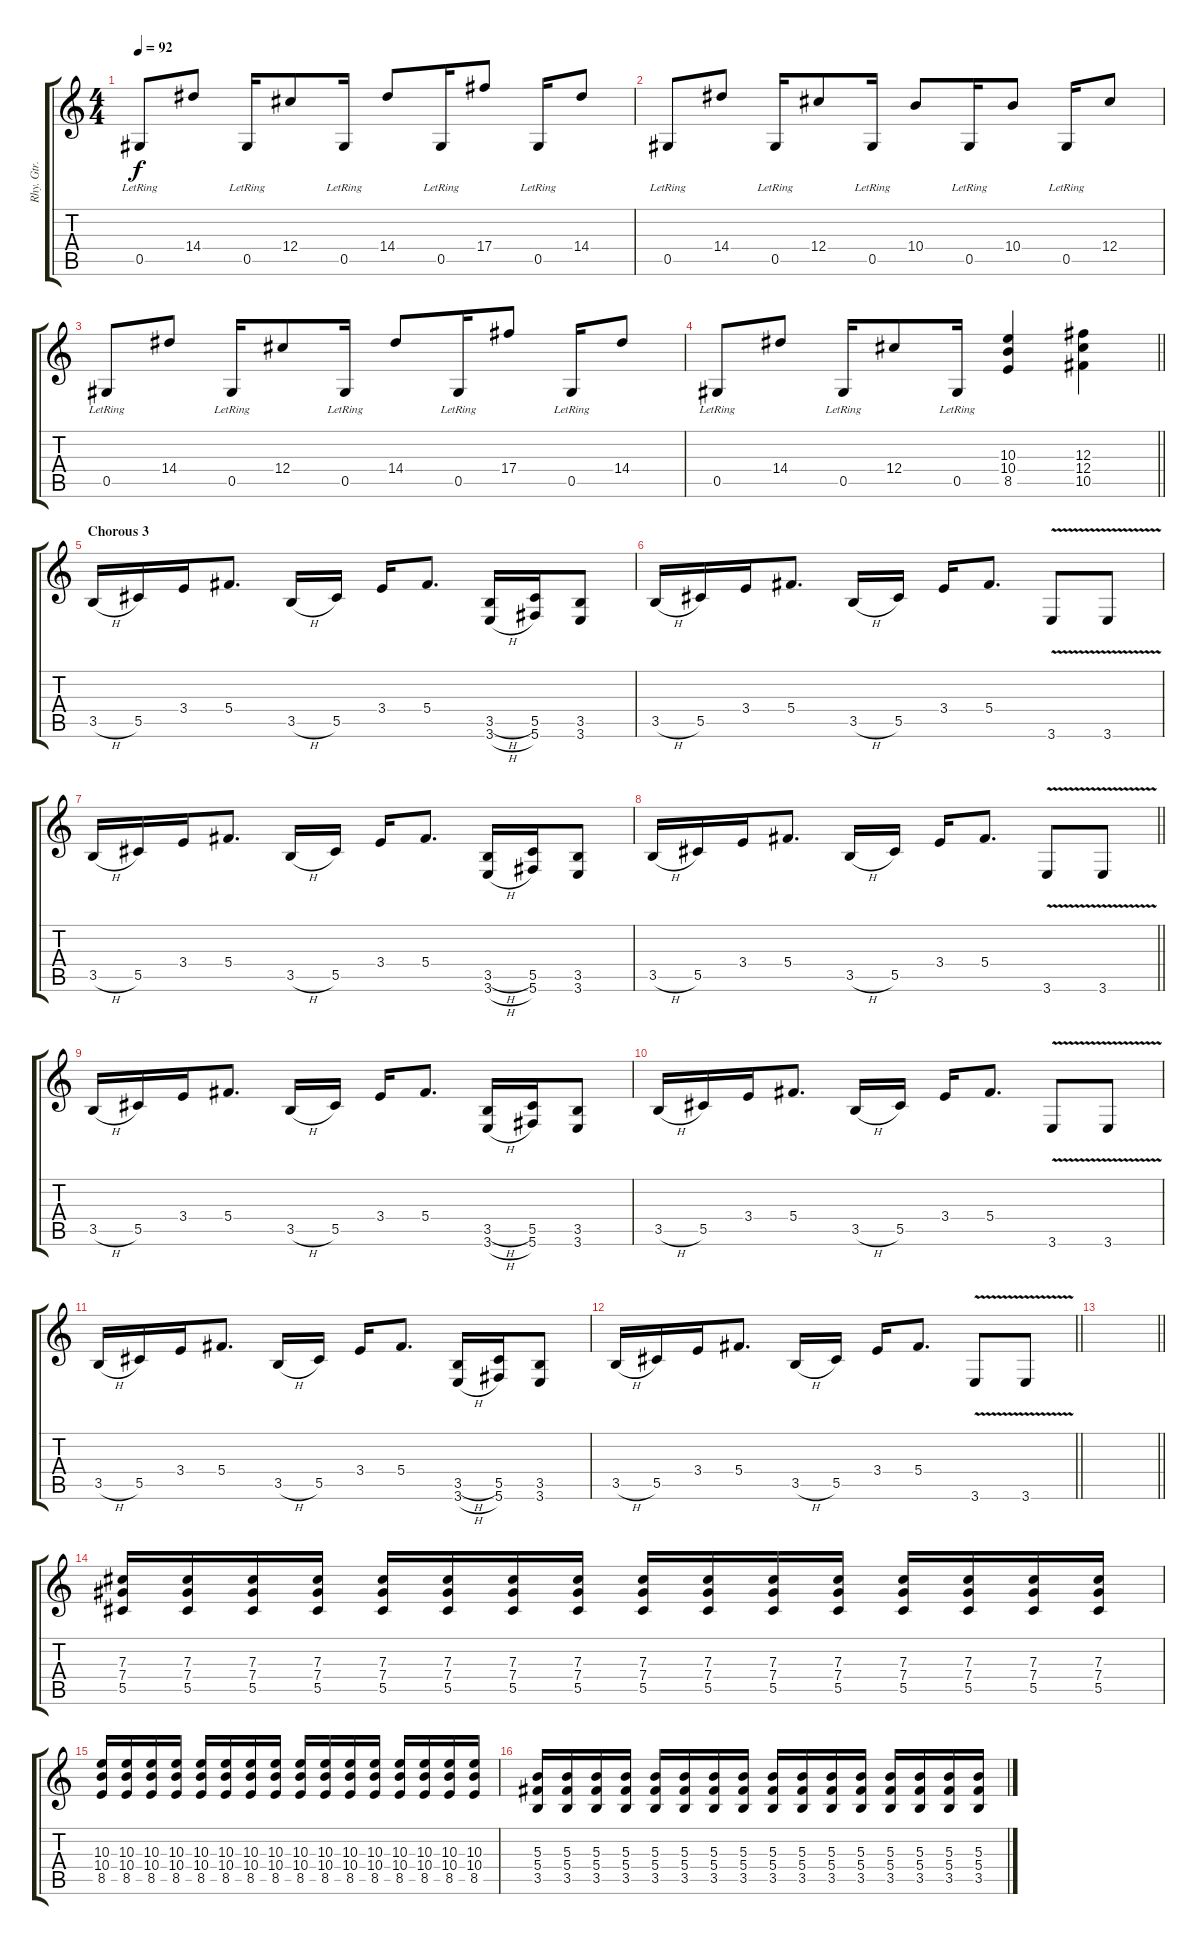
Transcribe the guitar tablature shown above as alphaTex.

\track ("Rhy. Gtr. 2" "Rhy. Gtr. ") {instrument distortionguitar}
\staff {score tabs}
\tuning (Eb4 Bb3 Gb3 Db3 Ab2 Db2) {hide}
\ts (4 4)
\section ("" "")
\tempo 92
\clef g2
\ks c
0.5{lr}.8{dy f} 14.4.8 0.5{lr}.16 12.4.8 0.5{lr}.16 14.4.8 0.5{lr}.16 17.4.8 0.5{lr}.16 14.4.8 |
0.5{lr}.8 14.4.8 0.5{lr}.16 12.4.8 0.5{lr}.16 10.4.8 0.5{lr}.16 10.4.8 0.5{lr}.16 12.4.8 |
0.5{lr}.8 14.4.8 0.5{lr}.16 12.4.8 0.5{lr}.16 14.4.8 0.5{lr}.16 17.4.8 0.5{lr}.16 14.4.8 |
\barLineRight lightlight
0.5{lr}.8 14.4.8 0.5{lr}.16 12.4.8 0.5{lr}.16 (10.3 10.4 8.5).4 (12.3 12.4 10.5).4 |
\section ("" "Chorous 3")
3.5{h}.16 5.5.16 3.4.16 5.4.8{d} 3.5{h}.16 5.5.16 3.4.16 5.4.8{d} (3.5{h} 3.6{h}).16 (5.5 5.6).16 (3.5 3.6).8 |
3.5{h}.16 5.5.16 3.4.16 5.4.8{d} 3.5{h}.16 5.5.16 3.4.16 5.4.8{d} 3.6{v}.8 3.6{v}.8 |
3.5{h}.16 5.5.16 3.4.16 5.4.8{d} 3.5{h}.16 5.5.16 3.4.16 5.4.8{d} (3.5{h} 3.6{h}).16 (5.5 5.6).16 (3.5 3.6).8 |
\barLineRight lightlight
3.5{h}.16 5.5.16 3.4.16 5.4.8{d} 3.5{h}.16 5.5.16 3.4.16 5.4.8{d} 3.6{v}.8 3.6{v}.8 |
\section ("" "")
3.5{h}.16 5.5.16 3.4.16 5.4.8{d} 3.5{h}.16 5.5.16 3.4.16 5.4.8{d} (3.5{h} 3.6{h}).16 (5.5 5.6).16 (3.5 3.6).8 |
3.5{h}.16 5.5.16 3.4.16 5.4.8{d} 3.5{h}.16 5.5.16 3.4.16 5.4.8{d} 3.6{v}.8 3.6{v}.8 |
3.5{h}.16 5.5.16 3.4.16 5.4.8{d} 3.5{h}.16 5.5.16 3.4.16 5.4.8{d} (3.5{h} 3.6{h}).16 (5.5 5.6).16 (3.5 3.6).8 |
\barLineRight lightlight
3.5{h}.16 5.5.16 3.4.16 5.4.8{d} 3.5{h}.16 5.5.16 3.4.16 5.4.8{d} 3.6{v}.8 3.6{v}.8 |
\section ("" "")
\barLineRight lightlight
|
\section ("" "")
(7.3 7.4 5.5).16 (7.3 7.4 5.5).16 (7.3 7.4 5.5).16 (7.3 7.4 5.5).16 (7.3 7.4 5.5).16 (7.3 7.4 5.5).16 (7.3 7.4 5.5).16 (7.3 7.4 5.5).16 (7.3 7.4 5.5).16 (7.3 7.4 5.5).16 (7.3 7.4 5.5).16 (7.3 7.4 5.5).16 (7.3 7.4 5.5).16 (7.3 7.4 5.5).16 (7.3 7.4 5.5).16 (7.3 7.4 5.5).16 |
(10.3 10.4 8.5).16 (10.3 10.4 8.5).16 (10.3 10.4 8.5).16 (10.3 10.4 8.5).16 (10.3 10.4 8.5).16 (10.3 10.4 8.5).16 (10.3 10.4 8.5).16 (10.3 10.4 8.5).16 (10.3 10.4 8.5).16 (10.3 10.4 8.5).16 (10.3 10.4 8.5).16 (10.3 10.4 8.5).16 (10.3 10.4 8.5).16 (10.3 10.4 8.5).16 (10.3 10.4 8.5).16 (10.3 10.4 8.5).16 |
(5.3 5.4 3.5).16 (5.3 5.4 3.5).16 (5.3 5.4 3.5).16 (5.3 5.4 3.5).16 (5.3 5.4 3.5).16 (5.3 5.4 3.5).16 (5.3 5.4 3.5).16 (5.3 5.4 3.5).16 (5.3 5.4 3.5).16 (5.3 5.4 3.5).16 (5.3 5.4 3.5).16 (5.3 5.4 3.5).16 (5.3 5.4 3.5).16 (5.3 5.4 3.5).16 (5.3 5.4 3.5).16 (5.3 5.4 3.5).16
